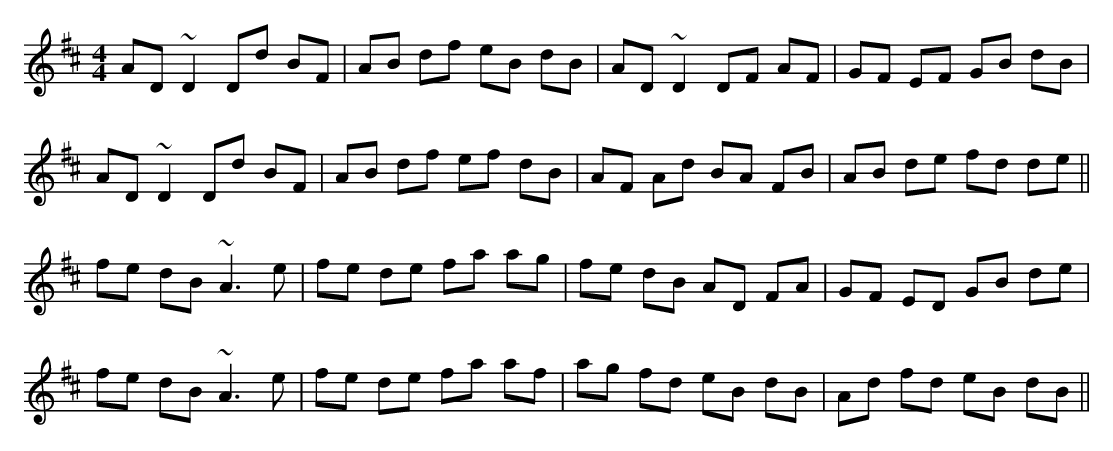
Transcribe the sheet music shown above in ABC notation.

X:1
M:4/4
K:D
AD ~D2 Dd BF|AB df eB dB|AD ~D2 DF AF|GF EF GB dB|
AD ~D2 Dd BF|AB df ef dB|AF Ad BA FB|AB de fd de||
fe dB ~A3 e|fe de fa ag|fe dB AD FA|GF ED GB de|
fe dB ~A3 e|fe de fa af|ag fd eB dB|Ad fd eB dB||
